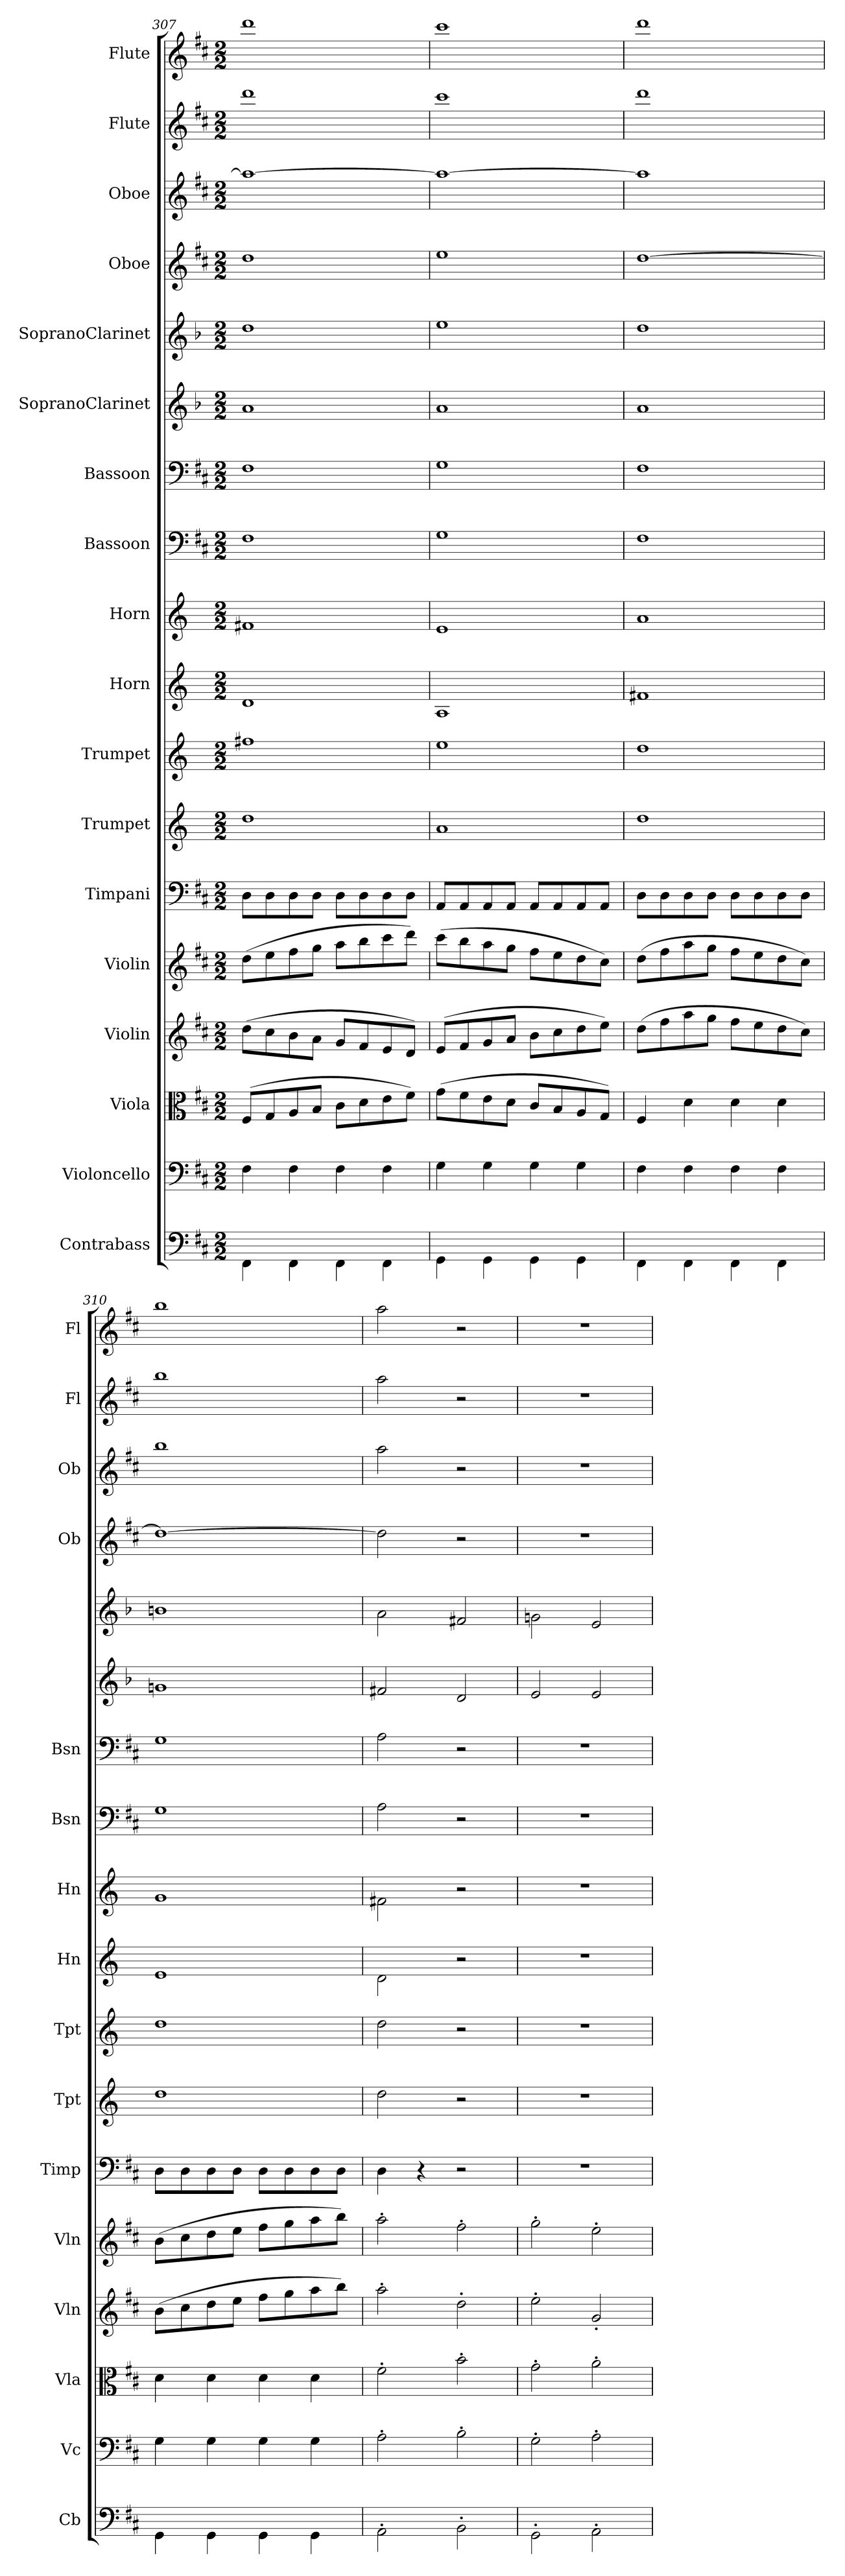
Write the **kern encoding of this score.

**kern	**kern	**kern	**kern	**kern	**kern	**kern	**kern	**kern	**kern	**kern	**kern	**kern	**kern	**kern	**kern	**kern	**kern
*part18	*part17	*part16	*part15	*part14	*part13	*part12	*part11	*part10	*part9	*part8	*part7	*part6	*part5	*part4	*part3	*part2	*part1
*staff18	*staff17	*staff16	*staff15	*staff14	*staff13	*staff12	*staff11	*staff10	*staff9	*staff8	*staff7	*staff6	*staff5	*staff4	*staff3	*staff2	*staff1
*I"Contrabass	*I"Violoncello	*I"Viola	*I"Violin	*I"Violin	*I"Timpani	*I"Trumpet	*I"Trumpet	*I"Horn	*I"Horn	*I"Bassoon	*I"Bassoon	*I"SopranoClarinet	*I"SopranoClarinet	*I"Oboe	*I"Oboe	*I"Flute	*I"Flute
*I'Cb	*I'Vc	*I'Vla	*I'Vln	*I'Vln	*I'Timp	*I'Tpt	*I'Tpt	*I'Hn	*I'Hn	*I'Bsn	*I'Bsn	*	*	*I'Ob	*I'Ob	*I'Fl	*I'Fl
*clefF4	*clefF4	*clefC3	*clefG2	*clefG2	*clefF4	*clefG2	*clefG2	*clefG2	*clefG2	*clefF4	*clefF4	*clefG2	*clefG2	*clefG2	*clefG2	*clefG2	*clefG2
*k[f#c#]	*k[f#c#]	*k[f#c#]	*k[f#c#]	*k[f#c#]	*k[f#c#]	*k[]	*k[]	*k[]	*k[]	*k[f#c#]	*k[f#c#]	*k[b-]	*k[b-]	*k[f#c#]	*k[f#c#]	*k[f#c#]	*k[f#c#]
*M2/2	*M2/2	*M2/2	*M2/2	*M2/2	*M2/2	*M2/2	*M2/2	*M2/2	*M2/2	*M2/2	*M2/2	*M2/2	*M2/2	*M2/2	*M2/2	*M2/2	*M2/2
=307	=307	=307	=307	=307	=307	=307	=307	=307	=307	=307	=307	=307	=307	=307	=307	=307	=307
4FF#\	4F#\	(8F#/L	(8dd\L	(8dd\L	8D\L	1dd\	1ff#X\	1d\	1f#X\	1F#\	1F#\	1a\	1dd\	1dd\	1aa\_	1ddd\	1ddd\
.	.	8G/	8cc#\	8ee\	8D\	.	.	.	.	.	.	.	.	.	.	.	.
4FF#\	4F#\	8A/	8b\	8ff#\	8D\	.	.	.	.	.	.	.	.	.	.	.	.
.	.	8B/J	8a\J	8gg\J	8D\J	.	.	.	.	.	.	.	.	.	.	.	.
4FF#\	4F#\	8c#\L	8g/L	8aa\L	8D\L	.	.	.	.	.	.	.	.	.	.	.	.
.	.	8d\	8f#/	8bb\	8D\	.	.	.	.	.	.	.	.	.	.	.	.
4FF#\	4F#\	8e\	8e/	8ccc#\	8D\	.	.	.	.	.	.	.	.	.	.	.	.
.	.	8f#\J)	8d/J)	8ddd\J)	8D\J	.	.	.	.	.	.	.	.	.	.	.	.
=308	=308	=308	=308	=308	=308	=308	=308	=308	=308	=308	=308	=308	=308	=308	=308	=308	=308
4GG\	4G\	(8g\L	(8e/L	(8ccc#\L	8AA/L	1a/	1ee\	1A/	1e\	1G\	1G\	1a\	1ee\	1ee\	1aa\_	1ccc#\	1ccc#\
.	.	8f#\	8f#/	8bb\	8AA/	.	.	.	.	.	.	.	.	.	.	.	.
4GG\	4G\	8e\	8g/	8aa\	8AA/	.	.	.	.	.	.	.	.	.	.	.	.
.	.	8d\J	8a/J	8gg\J	8AA/J	.	.	.	.	.	.	.	.	.	.	.	.
4GG\	4G\	8c#/L	8b\L	8ff#\L	8AA/L	.	.	.	.	.	.	.	.	.	.	.	.
.	.	8B/	8cc#\	8ee\	8AA/	.	.	.	.	.	.	.	.	.	.	.	.
4GG\	4G\	8A/	8dd\	8dd\	8AA/	.	.	.	.	.	.	.	.	.	.	.	.
.	.	8G/J)	8ee\J)	8cc#\J)	8AA/J	.	.	.	.	.	.	.	.	.	.	.	.
=309	=309	=309	=309	=309	=309	=309	=309	=309	=309	=309	=309	=309	=309	=309	=309	=309	=309
4FF#\	4F#\	4F#/	(8dd\L	(8dd\L	8D\L	1dd\	1dd\	1f#X\	1a\	1F#\	1F#\	1a\	1dd\	[1dd\	1aa\]	1ddd\	1ddd\
.	.	.	8ff#\	8ff#\	8D\	.	.	.	.	.	.	.	.	.	.	.	.
4FF#\	4F#\	4d\	8aa\	8aa\	8D\	.	.	.	.	.	.	.	.	.	.	.	.
.	.	.	8gg\J	8gg\J	8D\J	.	.	.	.	.	.	.	.	.	.	.	.
4FF#\	4F#\	4d\	8ff#\L	8ff#\L	8D\L	.	.	.	.	.	.	.	.	.	.	.	.
.	.	.	8ee\	8ee\	8D\	.	.	.	.	.	.	.	.	.	.	.	.
4FF#\	4F#\	4d\	8dd\	8dd\	8D\	.	.	.	.	.	.	.	.	.	.	.	.
.	.	.	8cc#\J)	8cc#\J)	8D\J	.	.	.	.	.	.	.	.	.	.	.	.
=310	=310	=310	=310	=310	=310	=310	=310	=310	=310	=310	=310	=310	=310	=310	=310	=310	=310
4GG\	4G\	4d\	(8b\L	(8b\L	8D\L	1dd\	1dd\	1e\	1g\	1G\	1G\	1gn\	1bn\	1dd\_	1bb\	1bb\	1bb\
.	.	.	8cc#\	8cc#\	8D\	.	.	.	.	.	.	.	.	.	.	.	.
4GG\	4G\	4d\	8dd\	8dd\	8D\	.	.	.	.	.	.	.	.	.	.	.	.
.	.	.	8ee\J	8ee\J	8D\J	.	.	.	.	.	.	.	.	.	.	.	.
4GG\	4G\	4d\	8ff#\L	8ff#\L	8D\L	.	.	.	.	.	.	.	.	.	.	.	.
.	.	.	8gg\	8gg\	8D\	.	.	.	.	.	.	.	.	.	.	.	.
4GG\	4G\	4d\	8aa\	8aa\	8D\	.	.	.	.	.	.	.	.	.	.	.	.
.	.	.	8bb\J)	8bb\J)	8D\J	.	.	.	.	.	.	.	.	.	.	.	.
=311	=311	=311	=311	=311	=311	=311	=311	=311	=311	=311	=311	=311	=311	=311	=311	=311	=311
2AA'\	2A'\	2f#'\	2aa'\	2aa'\	4D\	2dd\	2dd\	2d\	2f#X\	2A\	2A\	2f#X/	2a\	2dd\]	2aa\	2aa\	2aa\
.	.	.	.	.	4r	.	.	.	.	.	.	.	.	.	.	.	.
2BB'\	2B'\	2b'\	2dd'\	2ff#'\	2r	2r	2r	2r	2r	2r	2r	2d/	2f#X/	2r	2r	2r	2r
=312	=312	=312	=312	=312	=312	=312	=312	=312	=312	=312	=312	=312	=312	=312	=312	=312	=312
2GG'\	2G'\	2g'\	2ee'\	2gg'\	1r	1r	1r	1r	1r	1r	1r	2e/	2gn\	1r	1r	1r	1r
2AA'\	2A'\	2a'\	2g'/	2ee'\	.	.	.	.	.	.	.	2e/	2e/	.	.	.	.
=	=	=	=	=	=	=	=	=	=	=	=	=	=	=	=	=	=
*-	*-	*-	*-	*-	*-	*-	*-	*-	*-	*-	*-	*-	*-	*-	*-	*-	*-
